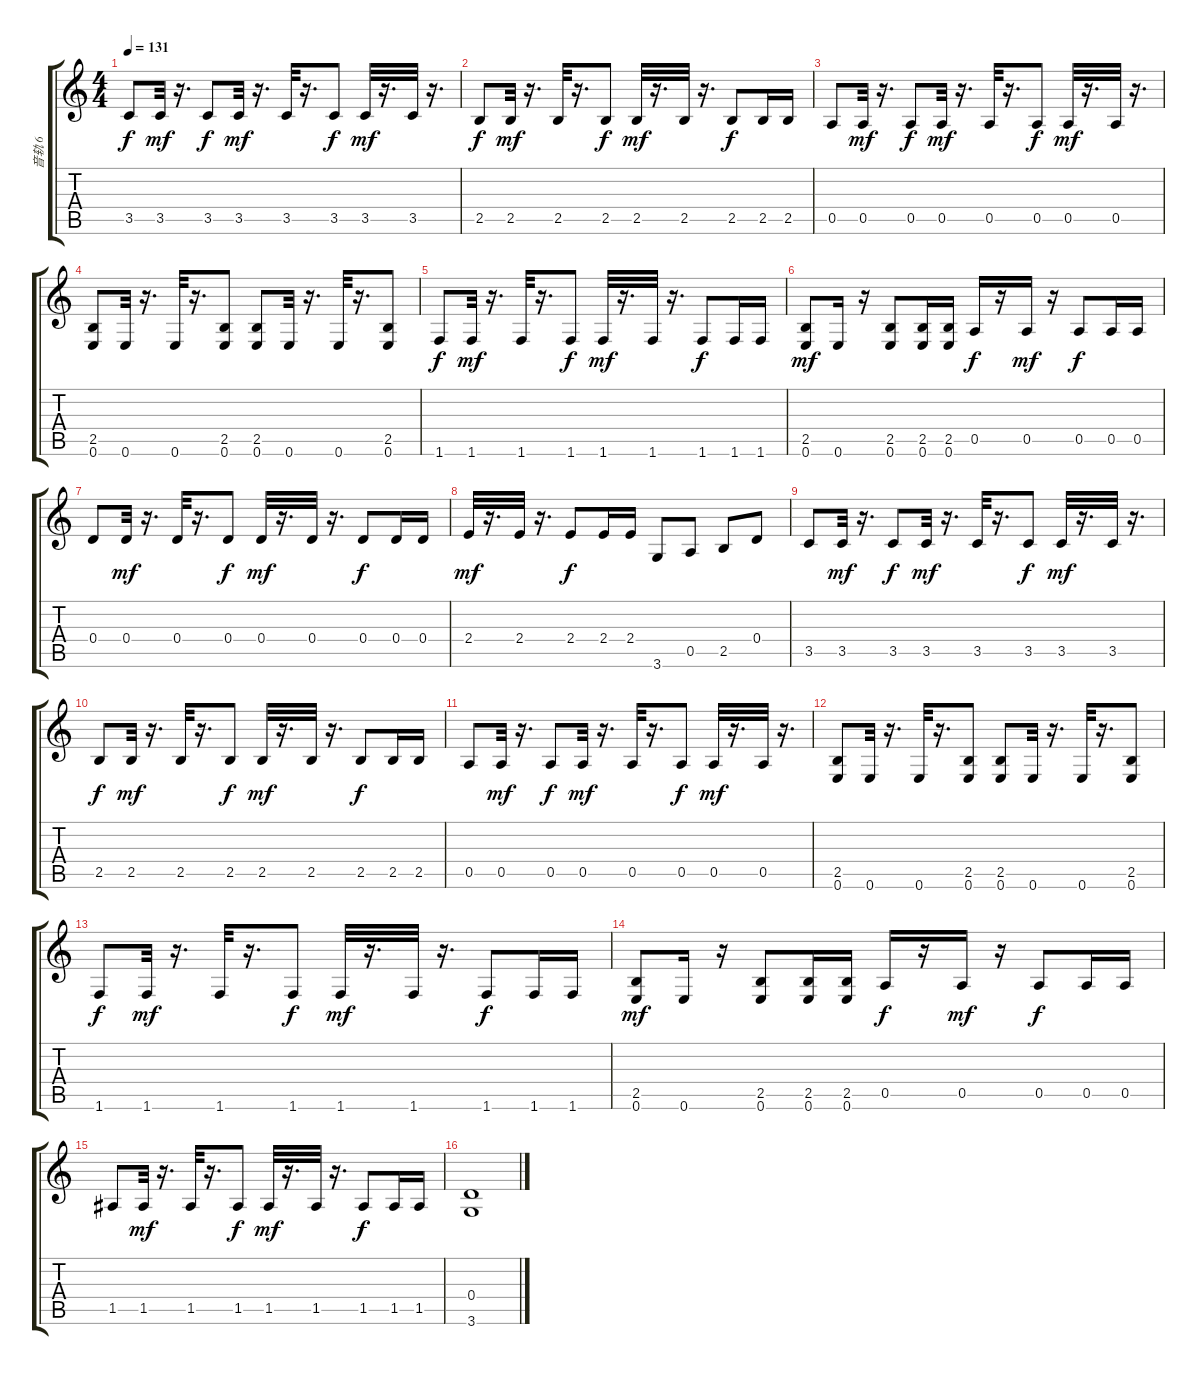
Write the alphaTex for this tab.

\track ("音轨 6" "音轨 6") {instrument distortionguitar}
\staff {score tabs}
\tuning (E4 B3 G3 D3 A2 E2) {hide}
\ts (4 4)
\tempo 131
\clef g2
\ks c
3.5.8{dy f} 3.5.32{dy mf} r.16{d} 3.5.8{dy f} 3.5.32{dy mf} r.16{d} 3.5.32 r.16{d} 3.5.8{dy f} 3.5.32{dy mf} r.16{d} 3.5.32 r.16{d} |
2.5.8{dy f} 2.5.32{dy mf} r.16{d} 2.5.32 r.16{d} 2.5.8{dy f} 2.5.32{dy mf} r.16{d} 2.5.32 r.16{d} 2.5.8{dy f} 2.5.16 2.5.16 |
0.5.8 0.5.32{dy mf} r.16{d} 0.5.8{dy f} 0.5.32{dy mf} r.16{d} 0.5.32 r.16{d} 0.5.8{dy f} 0.5.32{dy mf} r.16{d} 0.5.32 r.16{d} |
(2.5 0.6).8 0.6.32 r.16{d} 0.6.32 r.16{d} (2.5 0.6).8 (2.5 0.6).8 0.6.32 r.16{d} 0.6.32 r.16{d} (2.5 0.6).8 |
1.6.8{dy f} 1.6.32{dy mf} r.16{d} 1.6.32 r.16{d} 1.6.8{dy f} 1.6.32{dy mf} r.16{d} 1.6.32 r.16{d} 1.6.8{dy f} 1.6.16 1.6.16 |
(2.5 0.6).8{dy mf} 0.6.16 r.16 (2.5 0.6).8 (2.5 0.6).16 (2.5 0.6).16 0.5.16{dy f} r.16 0.5.16{dy mf} r.16 0.5.8{dy f} 0.5.16 0.5.16 |
0.4.8 0.4.32{dy mf} r.16{d} 0.4.32 r.16{d} 0.4.8{dy f} 0.4.32{dy mf} r.16{d} 0.4.32 r.16{d} 0.4.8{dy f} 0.4.16 0.4.16 |
2.4.32{dy mf} r.16{d} 2.4.32 r.16{d} 2.4.8{dy f} 2.4.16 2.4.16 3.6.8 0.5.8 2.5.8 0.4.8 |
3.5.8 3.5.32{dy mf} r.16{d} 3.5.8{dy f} 3.5.32{dy mf} r.16{d} 3.5.32 r.16{d} 3.5.8{dy f} 3.5.32{dy mf} r.16{d} 3.5.32 r.16{d} |
2.5.8{dy f} 2.5.32{dy mf} r.16{d} 2.5.32 r.16{d} 2.5.8{dy f} 2.5.32{dy mf} r.16{d} 2.5.32 r.16{d} 2.5.8{dy f} 2.5.16 2.5.16 |
0.5.8 0.5.32{dy mf} r.16{d} 0.5.8{dy f} 0.5.32{dy mf} r.16{d} 0.5.32 r.16{d} 0.5.8{dy f} 0.5.32{dy mf} r.16{d} 0.5.32 r.16{d} |
(2.5 0.6).8 0.6.32 r.16{d} 0.6.32 r.16{d} (2.5 0.6).8 (2.5 0.6).8 0.6.32 r.16{d} 0.6.32 r.16{d} (2.5 0.6).8 |
1.6.8{dy f} 1.6.32{dy mf} r.16{d} 1.6.32 r.16{d} 1.6.8{dy f} 1.6.32{dy mf} r.16{d} 1.6.32 r.16{d} 1.6.8{dy f} 1.6.16 1.6.16 |
(2.5 0.6).8{dy mf} 0.6.16 r.16 (2.5 0.6).8 (2.5 0.6).16 (2.5 0.6).16 0.5.16{dy f} r.16 0.5.16{dy mf} r.16 0.5.8{dy f} 0.5.16 0.5.16 |
1.5.8 1.5.32{dy mf} r.16{d} 1.5.32 r.16{d} 1.5.8{dy f} 1.5.32{dy mf} r.16{d} 1.5.32 r.16{d} 1.5.8{dy f} 1.5.16 1.5.16 |
(0.4 3.6).1
